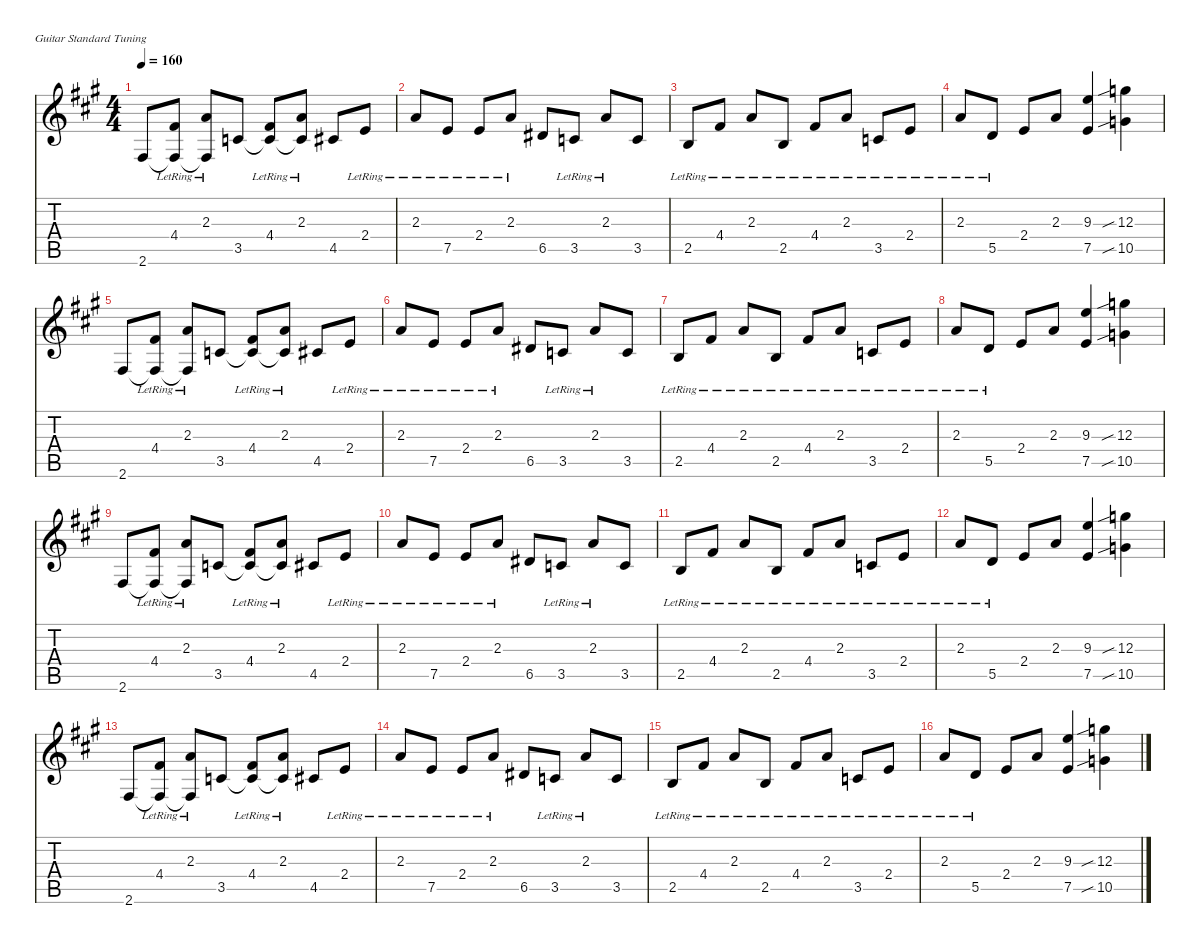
\defaultSystemsLayout 4
\hideDynamics
\bracketExtendMode nobrackets
\singleTrackTrackNamePolicy hidden
\multiTrackTrackNamePolicy hidden
\firstSystemTrackNameMode fullname
\firstSystemTrackNameOrientation horizontal
\otherSystemsTrackNameOrientation horizontal
\track ("Clean guitar" "jz.guit.") {defaultSystemsLayout 4 instrument electricguitarjazz}
\staff {score tabs}
\tuning (E4 B3 G3 D3 A2 E2)
\ts (4 4)
\tempo 160
\clef g2
\ks f#minor
2.6{acc #}.8{dy f beam Up} (4.4{lr acc #} 2.6{t acc #}).8{beam Up} (2.3{lr acc forcenatural} 2.6{t acc #}).8{beam Up} 3.5{acc forcenatural}.8{beam Up} (4.4{lr acc #} 3.5{t acc forcenatural}).8{beam Up} (2.3{lr acc forcenatural} 3.5{t acc forcenatural}).8{beam Up} 4.5{acc #}.8{beam Up} 2.4{lr acc forcenatural}.8{beam Up} |
2.3{lr acc forcenatural}.8{beam Up} 7.5{lr acc forcenatural}.8{beam Up} 2.4{lr acc forcenatural}.8{beam Up} 2.3{lr acc forcenatural}.8{beam Up} 6.5{acc #}.8{beam Up} 3.5{lr acc forcenatural}.8{beam Up} 2.3{lr acc forcenatural}.8{beam Up} 3.5{acc forcenatural}.8{beam Up} |
2.5{lr acc forcenatural}.8{beam Up} 4.4{lr acc #}.8{beam Up} 2.3{lr acc forcenatural}.8{beam Up} 2.5{lr acc forcenatural}.8{beam Up} 4.4{lr acc #}.8{beam Up} 2.3{lr acc forcenatural}.8{beam Up} 3.5{lr acc forcenatural}.8{beam Up} 2.4{lr acc forcenatural}.8{beam Up} |
2.3{lr acc forcenatural}.8{beam Up} 5.5{lr acc forcenatural}.8{beam Up} 2.4{acc forcenatural}.8{beam Up} 2.3{acc forcenatural}.8{beam Up} (9.3{acc forcenatural} 7.5{acc forcenatural}).4{beam Up} (12.3{sib acc forcenatural} 10.5{sib acc forcenatural}).4{beam Down} |
2.6{acc #}.8{beam Up} (4.4{lr acc #} 2.6{t acc #}).8{beam Up} (2.3{lr acc forcenatural} 2.6{t acc #}).8{beam Up} 3.5{acc forcenatural}.8{beam Up} (4.4{lr acc #} 3.5{t acc forcenatural}).8{beam Up} (2.3{lr acc forcenatural} 3.5{t acc forcenatural}).8{beam Up} 4.5{acc #}.8{beam Up} 2.4{lr acc forcenatural}.8{beam Up} |
2.3{lr acc forcenatural}.8{beam Up} 7.5{lr acc forcenatural}.8{beam Up} 2.4{lr acc forcenatural}.8{beam Up} 2.3{lr acc forcenatural}.8{beam Up} 6.5{acc #}.8{beam Up} 3.5{lr acc forcenatural}.8{beam Up} 2.3{lr acc forcenatural}.8{beam Up} 3.5{acc forcenatural}.8{beam Up} |
2.5{lr acc forcenatural}.8{beam Up} 4.4{lr acc #}.8{beam Up} 2.3{lr acc forcenatural}.8{beam Up} 2.5{lr acc forcenatural}.8{beam Up} 4.4{lr acc #}.8{beam Up} 2.3{lr acc forcenatural}.8{beam Up} 3.5{lr acc forcenatural}.8{beam Up} 2.4{lr acc forcenatural}.8{beam Up} |
2.3{lr acc forcenatural}.8{beam Up} 5.5{lr acc forcenatural}.8{beam Up} 2.4{acc forcenatural}.8{beam Up} 2.3{acc forcenatural}.8{beam Up} (9.3{acc forcenatural} 7.5{acc forcenatural}).4{beam Up} (12.3{sib acc forcenatural} 10.5{sib acc forcenatural}).4{beam Down} |
2.6{acc #}.8{beam Up} (4.4{lr acc #} 2.6{t acc #}).8{beam Up} (2.3{lr acc forcenatural} 2.6{t acc #}).8{beam Up} 3.5{acc forcenatural}.8{beam Up} (4.4{lr acc #} 3.5{t acc forcenatural}).8{beam Up} (2.3{lr acc forcenatural} 3.5{t acc forcenatural}).8{beam Up} 4.5{acc #}.8{beam Up} 2.4{lr acc forcenatural}.8{beam Up} |
2.3{lr acc forcenatural}.8{beam Up} 7.5{lr acc forcenatural}.8{beam Up} 2.4{lr acc forcenatural}.8{beam Up} 2.3{lr acc forcenatural}.8{beam Up} 6.5{acc #}.8{beam Up} 3.5{lr acc forcenatural}.8{beam Up} 2.3{lr acc forcenatural}.8{beam Up} 3.5{acc forcenatural}.8{beam Up} |
2.5{lr acc forcenatural}.8{beam Up} 4.4{lr acc #}.8{beam Up} 2.3{lr acc forcenatural}.8{beam Up} 2.5{lr acc forcenatural}.8{beam Up} 4.4{lr acc #}.8{beam Up} 2.3{lr acc forcenatural}.8{beam Up} 3.5{lr acc forcenatural}.8{beam Up} 2.4{lr acc forcenatural}.8{beam Up} |
2.3{lr acc forcenatural}.8{beam Up} 5.5{lr acc forcenatural}.8{beam Up} 2.4{acc forcenatural}.8{beam Up} 2.3{acc forcenatural}.8{beam Up} (9.3{acc forcenatural} 7.5{acc forcenatural}).4{beam Up} (12.3{sib acc forcenatural} 10.5{sib acc forcenatural}).4{beam Down} |
2.6{acc #}.8{beam Up} (4.4{lr acc #} 2.6{t acc #}).8{beam Up} (2.3{lr acc forcenatural} 2.6{t acc #}).8{beam Up} 3.5{acc forcenatural}.8{beam Up} (4.4{lr acc #} 3.5{t acc forcenatural}).8{beam Up} (2.3{lr acc forcenatural} 3.5{t acc forcenatural}).8{beam Up} 4.5{acc #}.8{beam Up} 2.4{lr acc forcenatural}.8{beam Up} |
2.3{lr acc forcenatural}.8{beam Up} 7.5{lr acc forcenatural}.8{beam Up} 2.4{lr acc forcenatural}.8{beam Up} 2.3{lr acc forcenatural}.8{beam Up} 6.5{acc #}.8{beam Up} 3.5{lr acc forcenatural}.8{beam Up} 2.3{lr acc forcenatural}.8{beam Up} 3.5{acc forcenatural}.8{beam Up} |
2.5{lr acc forcenatural}.8{beam Up} 4.4{lr acc #}.8{beam Up} 2.3{lr acc forcenatural}.8{beam Up} 2.5{lr acc forcenatural}.8{beam Up} 4.4{lr acc #}.8{beam Up} 2.3{lr acc forcenatural}.8{beam Up} 3.5{lr acc forcenatural}.8{beam Up} 2.4{lr acc forcenatural}.8{beam Up} |
2.3{lr acc forcenatural}.8{beam Up} 5.5{lr acc forcenatural}.8{beam Up} 2.4{acc forcenatural}.8{beam Up} 2.3{acc forcenatural}.8{beam Up} (9.3{acc forcenatural} 7.5{acc forcenatural}).4{beam Up} (12.3{sib acc forcenatural} 10.5{sib acc forcenatural}).4{beam Down}
